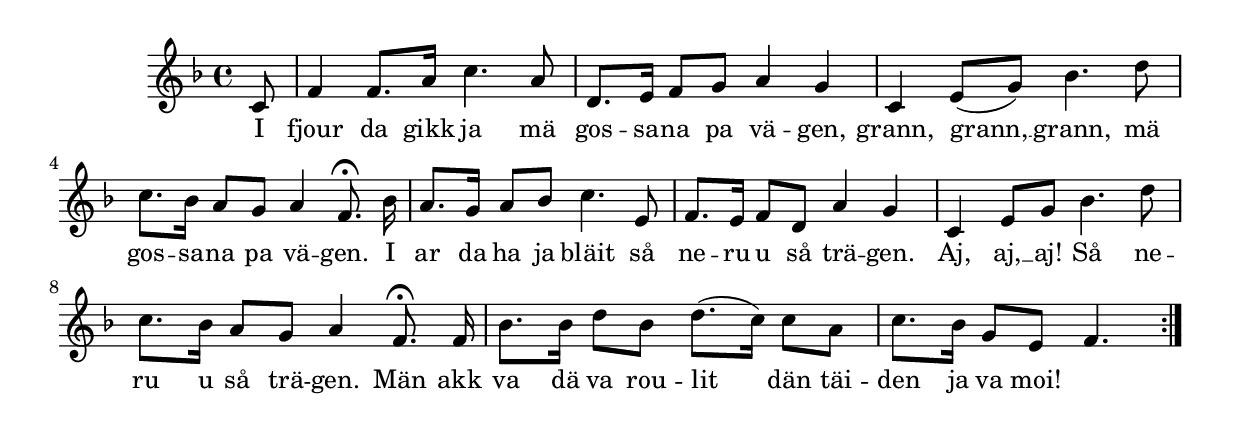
{
\time 4/4
\key f \major

\repeat volta 2 { 
\partial 8
 c'8  | 
 f'4 f'8. a'16 c''4. a'8  | 
 d'8. e'16 f'8 g' a'4 g'  | 
 c' e'8-( g'-) bes'4. d''8  | 
 c''8. bes'16 a'8 g' a'4 f'8.-\fermata\noBeam bes'16  | 
 a'8. g'16 a'8 bes' c''4. e'8  | 
 f'8. e'16 f'8 d' a'4 g'  | 
 c' e'8 g' bes'4. d''8  | 
 c''8. bes'16 a'8 g' a'4 f'8.-\fermata\noBeam f'16  | 
 bes'8. bes'16 d''8 bes' d''8.-( c''16-) c''8 a'  | 
 c''8. bes'16 g'8 e' f'4.
 } %( endrepeat )% 
 }
 \addlyrics {
     I fjour da gikk ja mä gos -- sa -- na pa vä -- gen,
     grann, grann, __ grann, mä gos -- sa -- na pa vä -- gen. I
     ar da ha ja bläit så ne -- ru u så trä -- gen.
     Aj, aj, __ aj! Så ne -- ru u så trä -- gen. Män
     akk va dä va rou --  -- lit dän täi -- den ja va moi!
}
